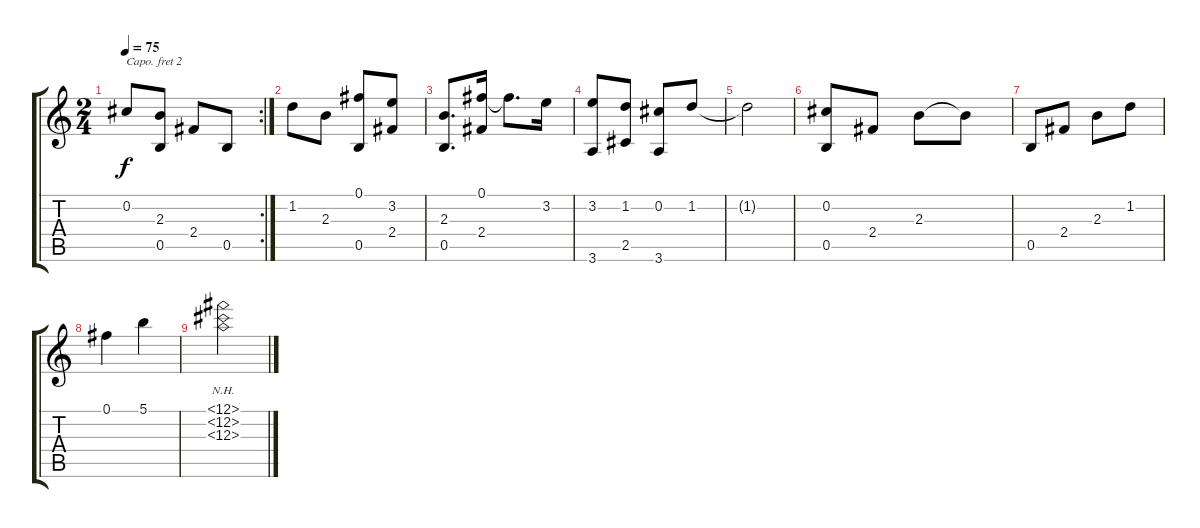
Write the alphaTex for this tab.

\track "" {instrument acousticguitarsteel}
\staff {score tabs}
\capo 2
\tuning (E4 B3 G3 D3 A2 E2) {hide}
\rc 2
\ts (2 4)
\tempo 75
\clef g2
\ks c
0.2{t}.8{dy f} (2.3 0.5).8 2.4.8 0.5.8 |
1.2.8 2.3.8 (0.1 0.5).8 (3.2 2.4).8 |
(2.3 0.5).8{d} (0.1 2.4).16 0.1{t}.8{d} 3.2.16 |
(3.2 3.6).8 (1.2 2.5).8 (0.2 3.6).8 1.2.8 |
1.2{t}.2 |
(0.2 0.5).8 2.4.8 2.3.8 2.3{t}.8 |
0.5.8 2.4.8 2.3.8 1.2.8 |
0.1.4 5.1.4 |
(12.1{nh} 12.2{nh} 12.3{nh}).2
